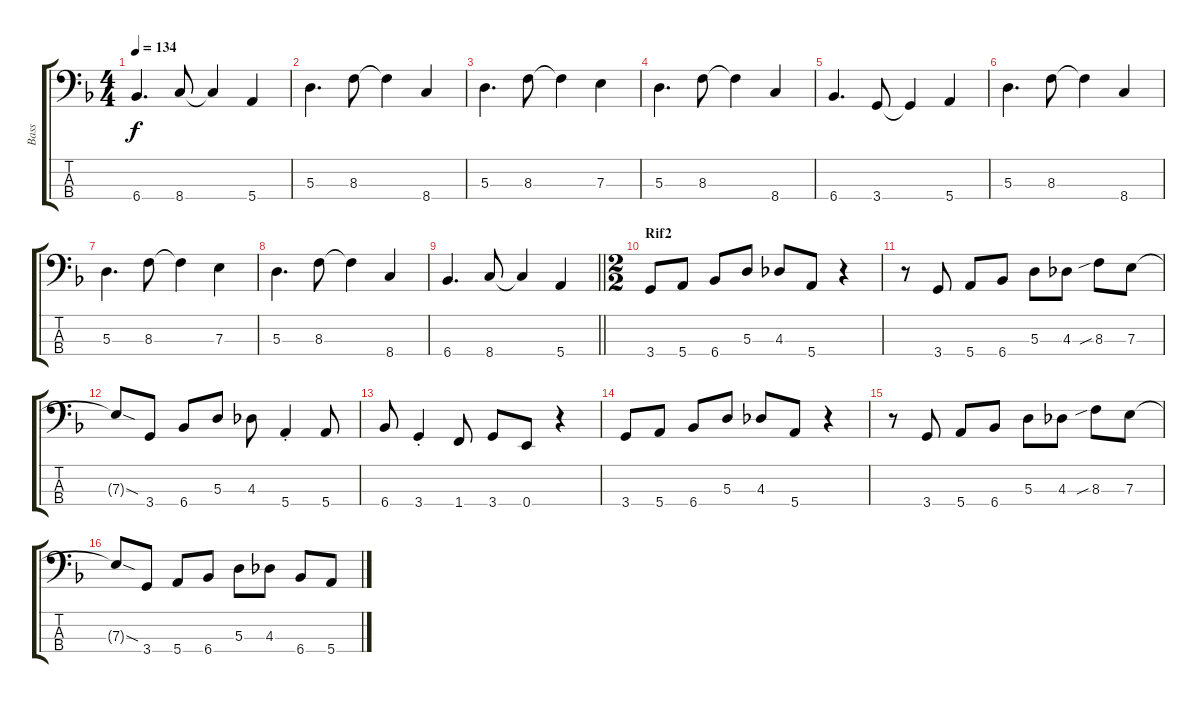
\track ("Bass" "Bass") {instrument electricbassfinger}
\staff {score tabs}
\tuning (G2 D2 A1 E1) {hide}
\ts (4 4)
\tempo 134
\clef f4
\ks f
6.4.4{d dy f} 8.4.8 8.4{t}.4 5.4.4 |
5.3.4{d} 8.3.8 8.3{t}.4 8.4.4 |
5.3.4{d} 8.3.8 8.3{t}.4 7.3.4 |
5.3.4{d} 8.3.8 8.3{t}.4 8.4.4 |
6.4.4{d} 3.4.8 3.4{t}.4 5.4.4 |
5.3.4{d} 8.3.8 8.3{t}.4 8.4.4 |
5.3.4{d} 8.3.8 8.3{t}.4 7.3.4 |
5.3.4{d} 8.3.8 8.3{t}.4 8.4.4 |
\barLineRight lightlight
6.4.4{d} 8.4.8 8.4{t}.4 5.4.4 |
\ts (2 2)
\section ("" "Rif2")
3.4.8 5.4.8 6.4.8 5.3.8 4.3.8 5.4.8 r.4 |
r.8 3.4.8 5.4.8 6.4.8 5.3.8 4.3.8 8.3{sib}.8 7.3.8 |
7.3{sod t}.8 3.4.8 6.4.8 5.3.8 4.3.8 5.4{st}.4 5.4.8 |
6.4.8 3.4{st}.4 1.4.8 3.4.8 0.4.8 r.4 |
3.4.8 5.4.8 6.4.8 5.3.8 4.3.8 5.4.8 r.4 |
r.8 3.4.8 5.4.8 6.4.8 5.3.8 4.3.8 8.3{sib}.8 7.3.8 |
7.3{sod t}.8 3.4.8 5.4.8 6.4.8 5.3.8 4.3.8 6.4.8 5.4.8
